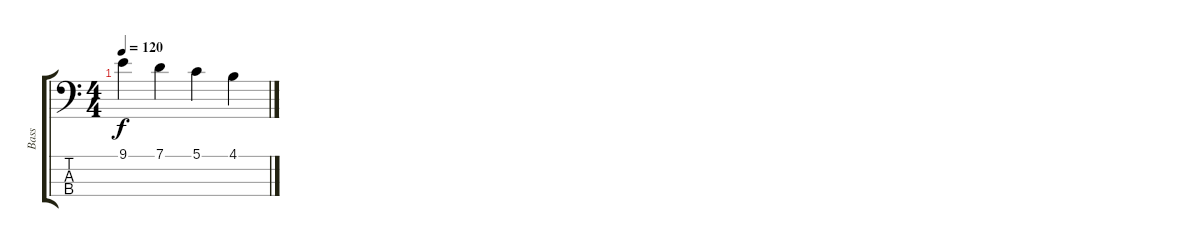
\track ("Bass" "Bass") {instrument electricbassfinger}
\staff {score tabs}
\tuning (G2 D2 A1 E1) {hide}
\ts (4 4)
\tempo 120
\clef f4
\ks c
9.1.4{dy f} 7.1.4 5.1.4 4.1.4
